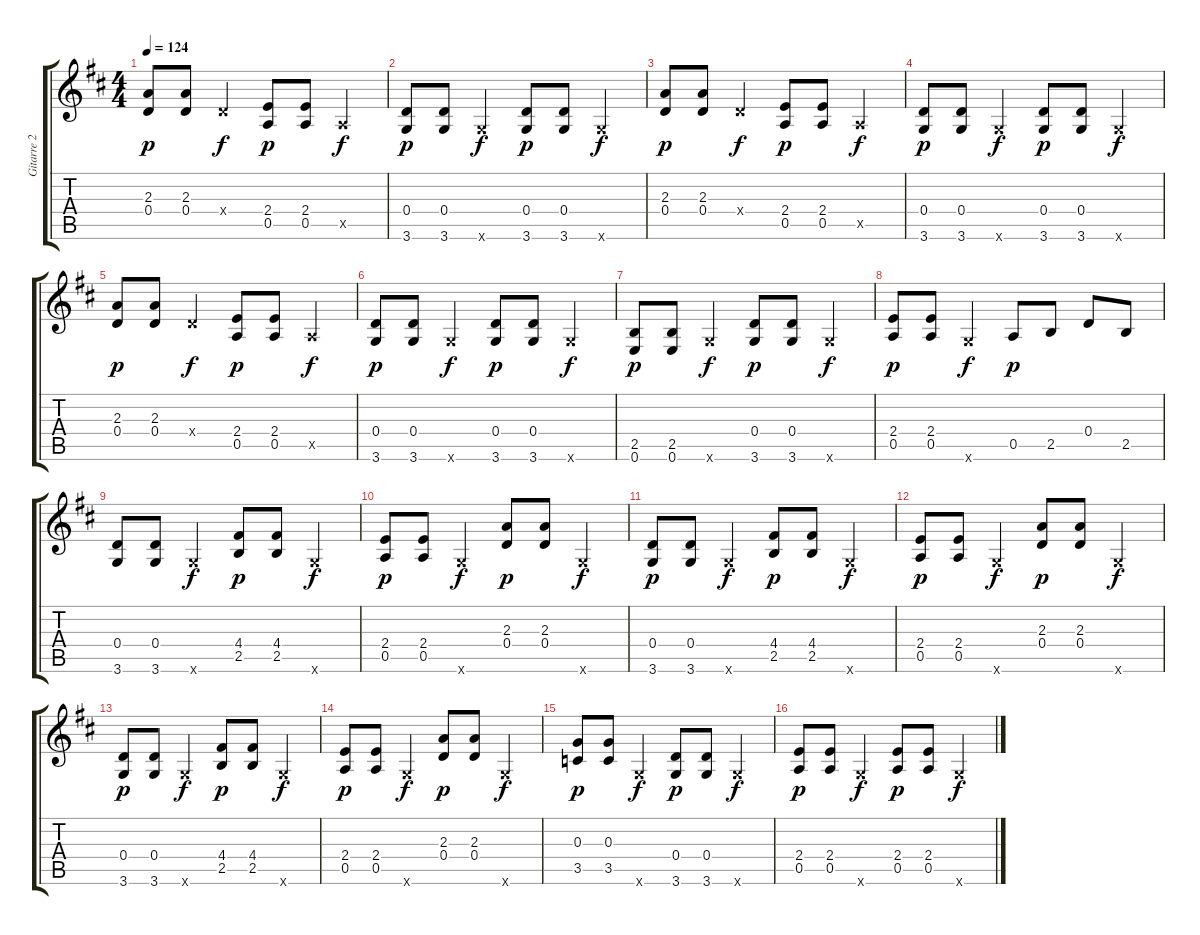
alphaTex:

\track ("Gitarre 2" "Gitarre 2") {instrument acousticguitarnylon}
\staff {score tabs}
\tuning (E4 B3 G3 D3 A2 E2) {hide}
\ts (4 4)
\tempo 124
\clef g2
\ks d
(2.3 0.4).8{dy p instrument acousticguitarnylon} (2.3 0.4).8 0.4{x}.4{dy f} (2.4 0.5).8{dy p} (2.4 0.5).8 0.5{x}.4{dy f} |
(0.4 3.6).8{dy p} (0.4 3.6).8 3.6{x}.4{dy f} (0.4 3.6).8{dy p} (0.4 3.6).8 3.6{x}.4{dy f} |
(2.3 0.4).8{dy p} (2.3 0.4).8 0.4{x}.4{dy f} (2.4 0.5).8{dy p} (2.4 0.5).8 0.5{x}.4{dy f} |
(0.4 3.6).8{dy p} (0.4 3.6).8 3.6{x}.4{dy f} (0.4 3.6).8{dy p} (0.4 3.6).8 3.6{x}.4{dy f} |
(2.3 0.4).8{dy p} (2.3 0.4).8 0.4{x}.4{dy f} (2.4 0.5).8{dy p} (2.4 0.5).8 0.5{x}.4{dy f} |
(0.4 3.6).8{dy p} (0.4 3.6).8 3.6{x}.4{dy f} (0.4 3.6).8{dy p} (0.4 3.6).8 3.6{x}.4{dy f} |
(2.5 0.6).8{dy p} (2.5 0.6).8 3.6{x}.4{dy f} (0.4 3.6).8{dy p} (0.4 3.6).8 3.6{x}.4{dy f} |
(2.4 0.5).8{dy p} (2.4 0.5).8 3.6{x}.4{dy f} 0.5.8{dy p} 2.5.8 0.4.8 2.5.8 |
(0.4 3.6).8 (0.4 3.6).8 3.6{x}.4{dy f} (4.4 2.5).8{dy p} (4.4 2.5).8 3.6{x}.4{dy f} |
(2.4 0.5).8{dy p} (2.4 0.5).8 3.6{x}.4{dy f} (2.3 0.4).8{dy p} (2.3 0.4).8 3.6{x}.4{dy f} |
(0.4 3.6).8{dy p} (0.4 3.6).8 3.6{x}.4{dy f} (4.4 2.5).8{dy p} (4.4 2.5).8 3.6{x}.4{dy f} |
(2.4 0.5).8{dy p} (2.4 0.5).8 3.6{x}.4{dy f} (2.3 0.4).8{dy p} (2.3 0.4).8 3.6{x}.4{dy f} |
(0.4 3.6).8{dy p} (0.4 3.6).8 3.6{x}.4{dy f} (4.4 2.5).8{dy p} (4.4 2.5).8 3.6{x}.4{dy f} |
(2.4 0.5).8{dy p} (2.4 0.5).8 3.6{x}.4{dy f} (2.3 0.4).8{dy p} (2.3 0.4).8 3.6{x}.4{dy f} |
(0.3 3.5).8{dy p} (0.3 3.5).8 3.6{x}.4{dy f} (0.4 3.6).8{dy p} (0.4 3.6).8 3.6{x}.4{dy f} |
(2.4 0.5).8{dy p} (2.4 0.5).8 3.6{x}.4{dy f} (2.4 0.5).8{dy p} (2.4 0.5).8 3.6{x}.4{dy f}
